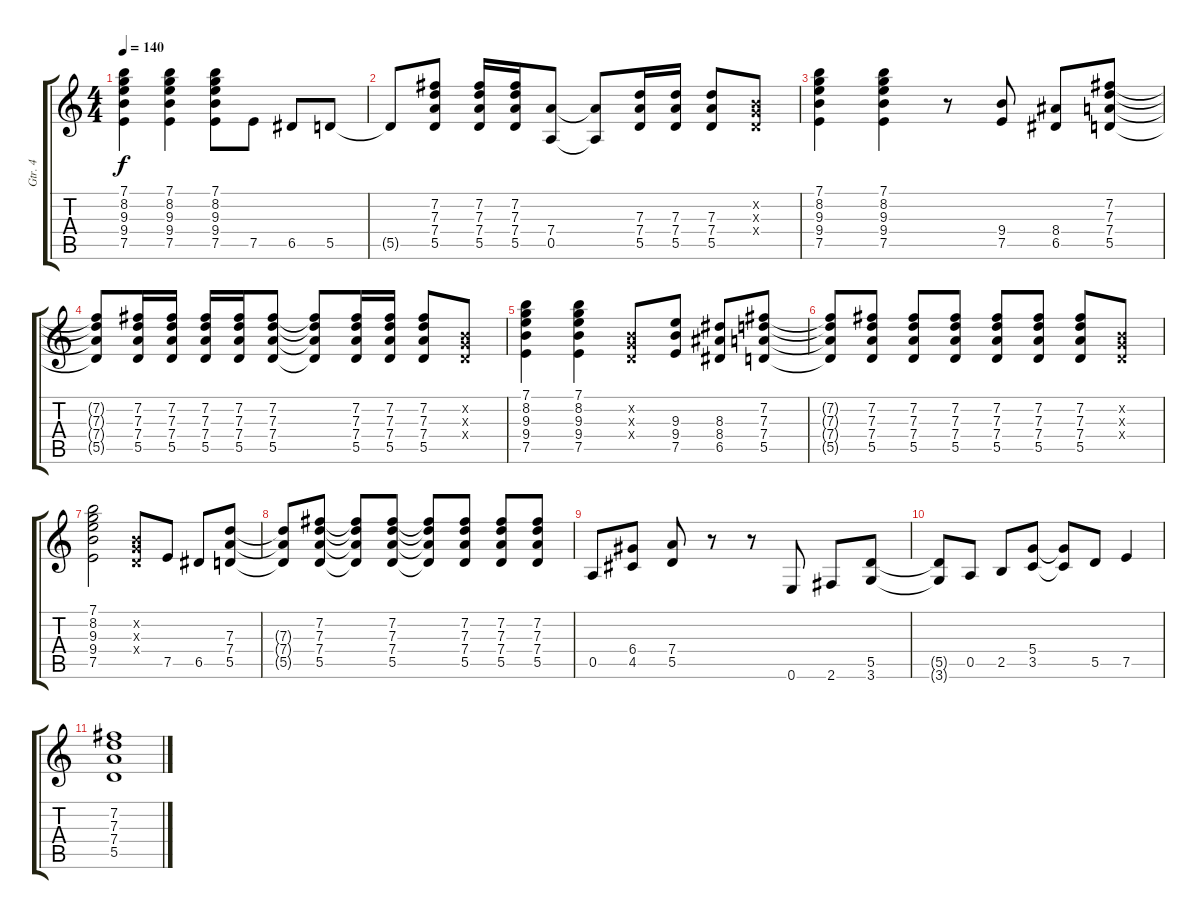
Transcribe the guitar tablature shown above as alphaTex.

\track ("Gtr. 4" "Gtr. 4") {instrument distortionguitar}
\staff {score tabs}
\tuning (E4 B3 G3 D3 A2 E2) {hide}
\ts (4 4)
\tempo 140
\clef g2
\ks c
(7.1 8.2 9.3 9.4 7.5).4{dy f} (7.1 8.2 9.3 9.4 7.5).4 (7.1 8.2 9.3 9.4 7.5).8 7.5.8 6.5.8 5.5.8 |
5.5{t}.8 (7.2 7.3 7.4 5.5).8 (7.2 7.3 7.4 5.5).16 (7.2 7.3 7.4 5.5).16 (7.4 0.5).8 (7.4{t} 0.5{t}).8 (7.3 7.4 5.5).16 (7.3 7.4 5.5).16 (7.3 7.4 5.5).8 (0.2{x} 0.3{x} 0.4{x}).8 |
(7.1 8.2 9.3 9.4 7.5).4 (7.1 8.2 9.3 9.4 7.5).4 r.8 (9.4 7.5).8 (8.4 6.5).8 (7.2 7.3 7.4 5.5).8 |
(7.2{t} 7.3{t} 7.4{t} 5.5{t}).8 (7.2 7.3 7.4 5.5).16 (7.2 7.3 7.4 5.5).16 (7.2 7.3 7.4 5.5).16 (7.2 7.3 7.4 5.5).16 (7.2 7.3 7.4 5.5).8 (7.2{t} 7.3{t} 7.4{t} 5.5{t}).8 (7.2 7.3 7.4 5.5).16 (7.2 7.3 7.4 5.5).16 (7.2 7.3 7.4 5.5).8 (0.2{x} 0.3{x} 0.4{x}).8 |
(7.1 8.2 9.3 9.4 7.5).4 (7.1 8.2 9.3 9.4 7.5).4 (0.2{x} 0.3{x} 0.4{x}).8 (9.3 9.4 7.5).8 (8.3 8.4 6.5).8 (7.2 7.3 7.4 5.5).8 |
(7.2{t} 7.3{t} 7.4{t} 5.5{t}).8 (7.2 7.3 7.4 5.5).8 (7.2 7.3 7.4 5.5).8 (7.2 7.3 7.4 5.5).8 (7.2 7.3 7.4 5.5).8 (7.2 7.3 7.4 5.5).8 (7.2 7.3 7.4 5.5).8 (0.2{x} 0.3{x} 0.4{x}).8 |
(7.1 8.2 9.3 9.4 7.5).2 (0.2{x} 0.3{x} 0.4{x}).8 7.5.8 6.5.8 (7.3 7.4 5.5).8 |
(7.3{t} 7.4{t} 5.5{t}).8 (7.2 7.3 7.4 5.5).8 (7.2{t} 7.3{t} 7.4{t} 5.5{t}).8 (7.2 7.3 7.4 5.5).8 (7.2{t} 7.3{t} 7.4{t} 5.5{t}).8 (7.2 7.3 7.4 5.5).8 (7.2 7.3 7.4 5.5).8 (7.2 7.3 7.4 5.5).8 |
0.5.8 (6.4 4.5).8 (7.4 5.5).8 r.8 r.8 0.6.8 2.6.8 (5.5 3.6).8 |
(5.5{t} 3.6{t}).8 0.5.8 2.5.8 (5.4 3.5).8 (5.4{t} 3.5{t}).8 5.5.8 7.5.4 |
(7.2 7.3 7.4 5.5).1
